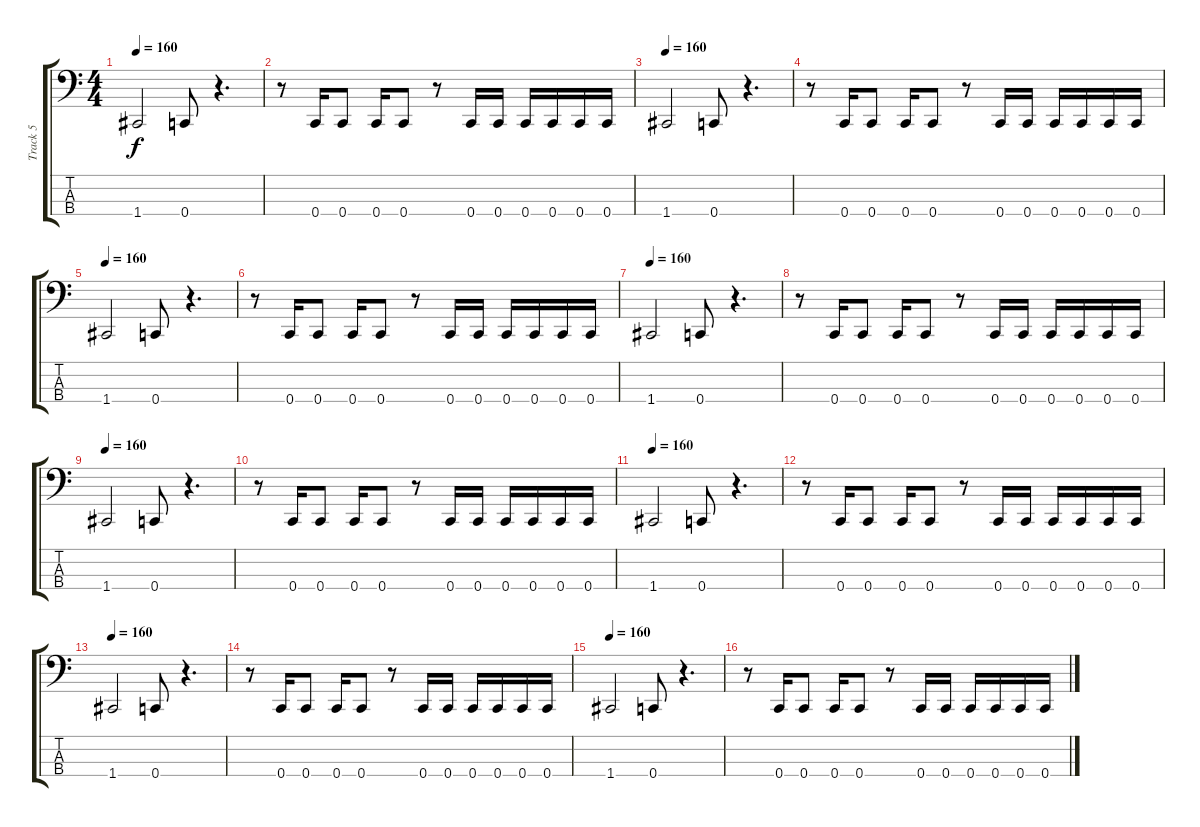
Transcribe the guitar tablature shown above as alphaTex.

\track ("Track 5" "Track 5") {instrument electricbasspick}
\staff {score tabs}
\tuning (F2 C2 G1 C1) {hide}
\ts (4 4)
\tempo 160
\clef f4
\ks c
1.4.2{dy f} 0.4.8 r.4{d} |
r.8 0.4.16 0.4.8 0.4.16 0.4.8 r.8 0.4.16 0.4.16 0.4.16 0.4.16 0.4.16 0.4.16 |
\tempo 160
1.4.2 0.4.8 r.4{d} |
r.8 0.4.16 0.4.8 0.4.16 0.4.8 r.8 0.4.16 0.4.16 0.4.16 0.4.16 0.4.16 0.4.16 |
\tempo 160
1.4.2 0.4.8 r.4{d} |
r.8 0.4.16 0.4.8 0.4.16 0.4.8 r.8 0.4.16 0.4.16 0.4.16 0.4.16 0.4.16 0.4.16 |
\tempo 160
1.4.2 0.4.8 r.4{d} |
r.8 0.4.16 0.4.8 0.4.16 0.4.8 r.8 0.4.16 0.4.16 0.4.16 0.4.16 0.4.16 0.4.16 |
\tempo 160
1.4.2 0.4.8 r.4{d} |
r.8 0.4.16 0.4.8 0.4.16 0.4.8 r.8 0.4.16 0.4.16 0.4.16 0.4.16 0.4.16 0.4.16 |
\tempo 160
1.4.2 0.4.8 r.4{d} |
r.8 0.4.16 0.4.8 0.4.16 0.4.8 r.8 0.4.16 0.4.16 0.4.16 0.4.16 0.4.16 0.4.16 |
\tempo 160
1.4.2 0.4.8 r.4{d} |
r.8 0.4.16 0.4.8 0.4.16 0.4.8 r.8 0.4.16 0.4.16 0.4.16 0.4.16 0.4.16 0.4.16 |
\tempo 160
1.4.2 0.4.8 r.4{d} |
r.8 0.4.16 0.4.8 0.4.16 0.4.8 r.8 0.4.16 0.4.16 0.4.16 0.4.16 0.4.16 0.4.16
